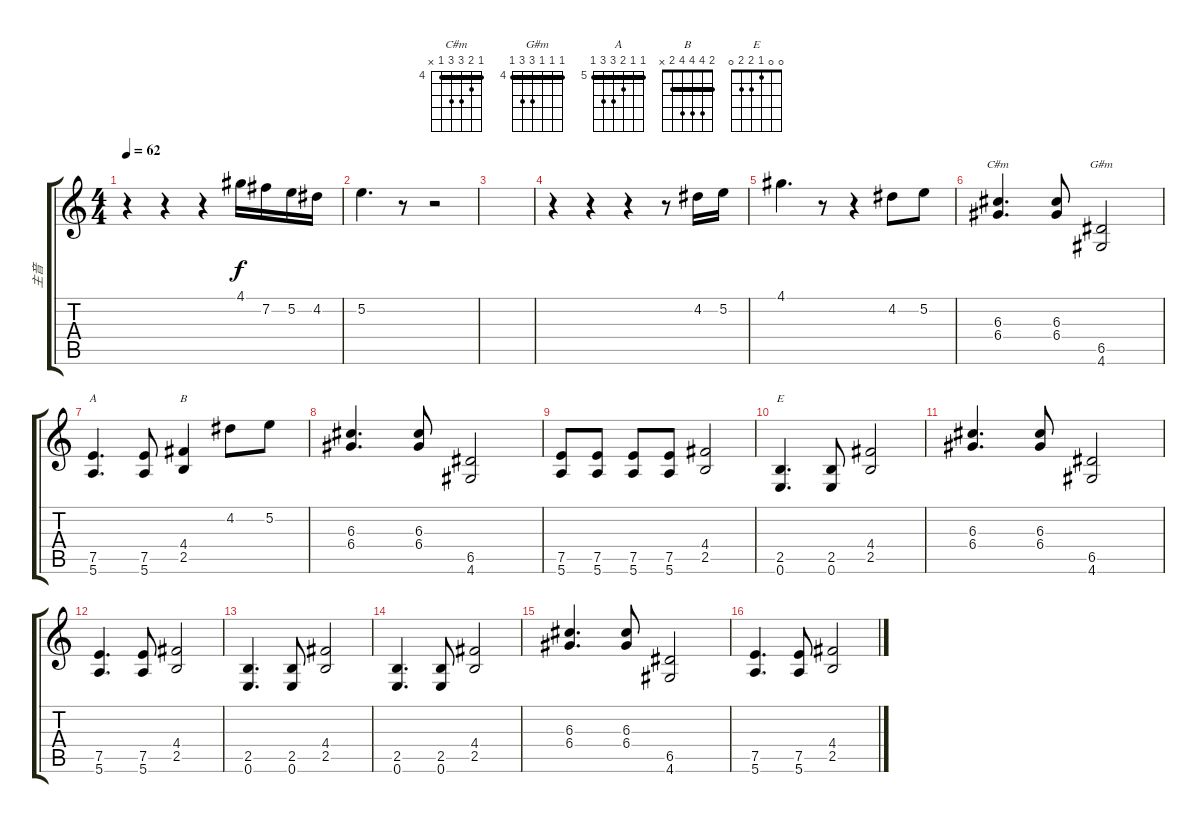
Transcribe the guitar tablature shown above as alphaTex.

\track ("主音" "主音") {instrument distortionguitar}
\staff {score tabs}
\tuning (E4 B3 G3 D3 A2 E2) {hide}
\chord ("C#m" 4 5 6 6 4 x) {firstfret 4 barre 4}
\chord ("G#m" 4 4 4 6 6 4) {firstfret 4 barre 4}
\chord ("A" 5 5 6 7 7 5) {firstfret 5 barre 5}
\chord ("B" 2 4 4 4 2 x) {barre 2}
\chord ("E" 0 0 1 2 2 0)
\ts (4 4)
\tempo 62
\clef g2
\ks c
r.4{dy f} r.4 r.4 4.1.16 7.2.16 5.2.16 4.2.16 |
5.2.4{d} r.8 r.2 |
|
r.4 r.4 r.4 r.8 4.2.16 5.2.16 |
4.1.4{d} r.8 r.4 4.2.8 5.2.8 |
(6.3 6.4).4{d ch "C#m"} (6.3 6.4).8 (6.5 4.6).2{ch "G#m"} |
(7.5 5.6).4{d ch "A"} (7.5 5.6).8 (4.4 2.5).4{ch "B"} 4.2.8 5.2.8 |
(6.3 6.4).4{d} (6.3 6.4).8 (6.5 4.6).2 |
(7.5 5.6).8 (7.5 5.6).8 (7.5 5.6).8 (7.5 5.6).8 (4.4 2.5).2 |
(2.5 0.6).4{d ch "E"} (2.5 0.6).8 (4.4 2.5).2 |
(6.3 6.4).4{d} (6.3 6.4).8 (6.5 4.6).2 |
(7.5 5.6).4{d} (7.5 5.6).8 (4.4 2.5).2 |
(2.5 0.6).4{d} (2.5 0.6).8 (4.4 2.5).2 |
(2.5 0.6).4{d} (2.5 0.6).8 (4.4 2.5).2 |
(6.3 6.4).4{d} (6.3 6.4).8 (6.5 4.6).2 |
(7.5 5.6).4{d} (7.5 5.6).8 (4.4 2.5).2
